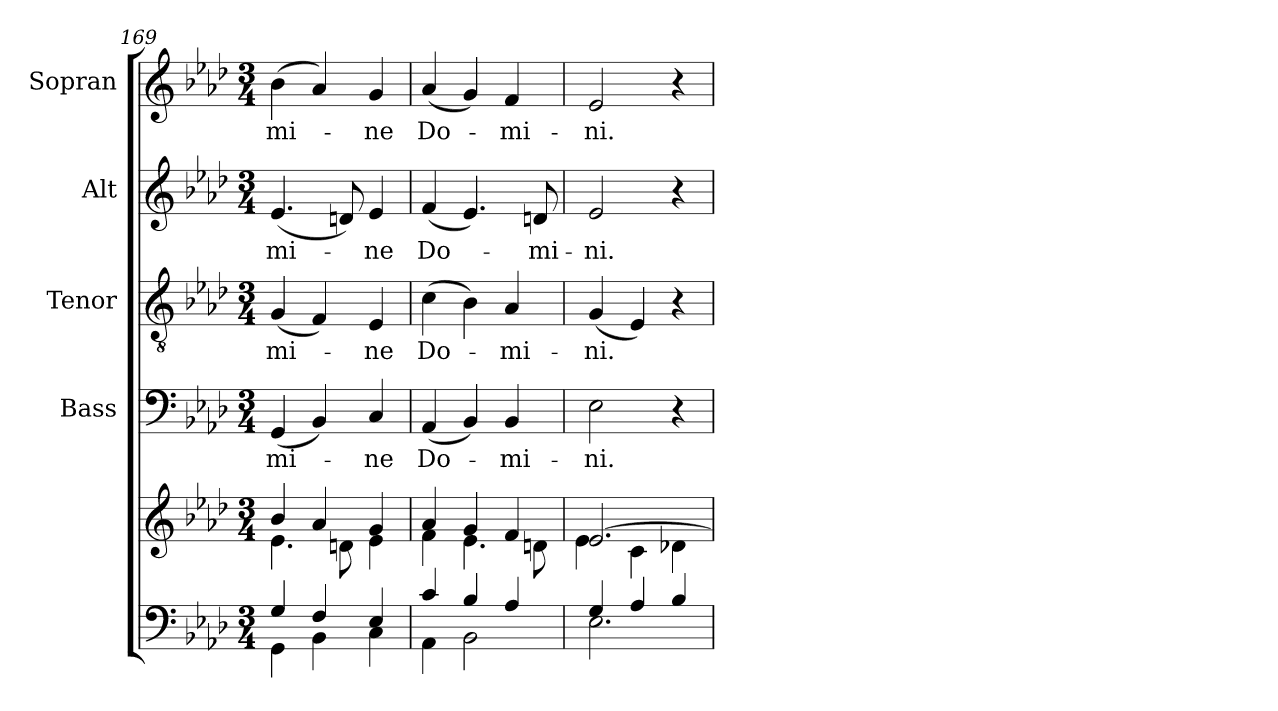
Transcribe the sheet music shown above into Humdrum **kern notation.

**kern	**kern	**kern	**text	**kern	**text	**kern	**text	**kern	**text
*part5	*part5	*part4	*part4	*part3	*part3	*part2	*part2	*part1	*part1
*staff6	*staff5	*staff4	*staff4	*staff3	*staff3	*staff2	*staff2	*staff1	*staff1
*	*	*I"Bass	*	*I"Tenor	*	*I"Alt	*	*I"Sopran	*
*	*	*I'B.	*	*I'T.	*	*I'A.	*	*I'S.	*
*clefF4	*clefG2	*clefF4	*	*clefGv2	*	*clefG2	*	*clefG2	*
*k[b-e-a-d-]	*k[b-e-a-d-]	*k[b-e-a-d-]	*	*k[b-e-a-d-]	*	*k[b-e-a-d-]	*	*k[b-e-a-d-]	*
*A-:	*A-:	*A-:	*	*A-:	*	*A-:	*	*A-:	*
*M3/4	*M3/4	*M3/4	*	*M3/4	*	*M3/4	*	*M3/4	*
=169	=169	=169	=169	=169	=169	=169	=169	=169	=169
*^	*^	*	*	*	*	*	*	*	*
!	!	!	!	!	!LO:LY:b	!	!LO:LY:b	!	!LO:LY:b	!	!LO:LY:b
4G/	4GG\	4b-/	4.e-\	(<4GG/	-mi-	(<4G/	-mi-	(<4.e-/	-mi-	(>4b-\	-mi-
4F/	4BB-\	4a-/	.	4BB-/)	.	4F/)	.	.	.	4a-/)	.
.	.	.	8dn\	.	.	.	.	8dn/)	.	.	.
!	!	!	!	!	!LO:LY:b	!	!LO:LY:b	!	!LO:LY:b	!	!LO:LY:b
4E-/	4C\	4g/	4e-\	4C/	-ne	4E-/	-ne	4e-/	-ne	4g/	-ne
=170	=170	=170	=170	=170	=170	=170	=170	=170	=170	=170	=170
!	!	!	!	!	!LO:LY:b	!	!LO:LY:b	!	!LO:LY:b	!	!LO:LY:b
4c/	4AA-\	4a-/	4f\	(<4AA-/	Do-	(>4c\	Do-	(<4f/	Do-	(<4a-/	Do-
4B-/	2BB-\	4g/	4.e-\	4BB-/)	.	4B-\)	.	4.e-/)	.	4g/)	.
!	!	!	!	!	!LO:LY:b	!	!LO:LY:b	!	!	!	!LO:LY:b
4A-/	.	4f/	.	4BB-/	-mi-	4A-/	-mi-	.	.	4f/	-mi-
!	!	!	!	!	!	!	!	!	!LO:LY:b	!	!
.	.	.	8dn\	.	.	.	.	8dn/	-mi-	.	.
=171	=171	=171	=171	=171	=171	=171	=171	=171	=171	=171	=171
!	!	!	!	!	!LO:LY:b	!	!LO:LY:b	!	!LO:LY:b	!	!LO:LY:b
4G/	2.E-\	[>2.e-/	4e-\	2E-\	-ni.	(<4G/	-ni.	2e-/	-ni.	2e-/	-ni.
4A-/	.	.	4c\	.	.	4E-/)	.	.	.	.	.
4B-/	.	.	4d-X\	4r	.	4r	.	4r	.	4r	.
*v	*v	*	*	*	*	*	*	*	*	*	*
*	*v	*v	*	*	*	*	*	*	*	*
=	=	=	=	=	=	=	=	=	=
*-	*-	*-	*-	*-	*-	*-	*-	*-	*-
